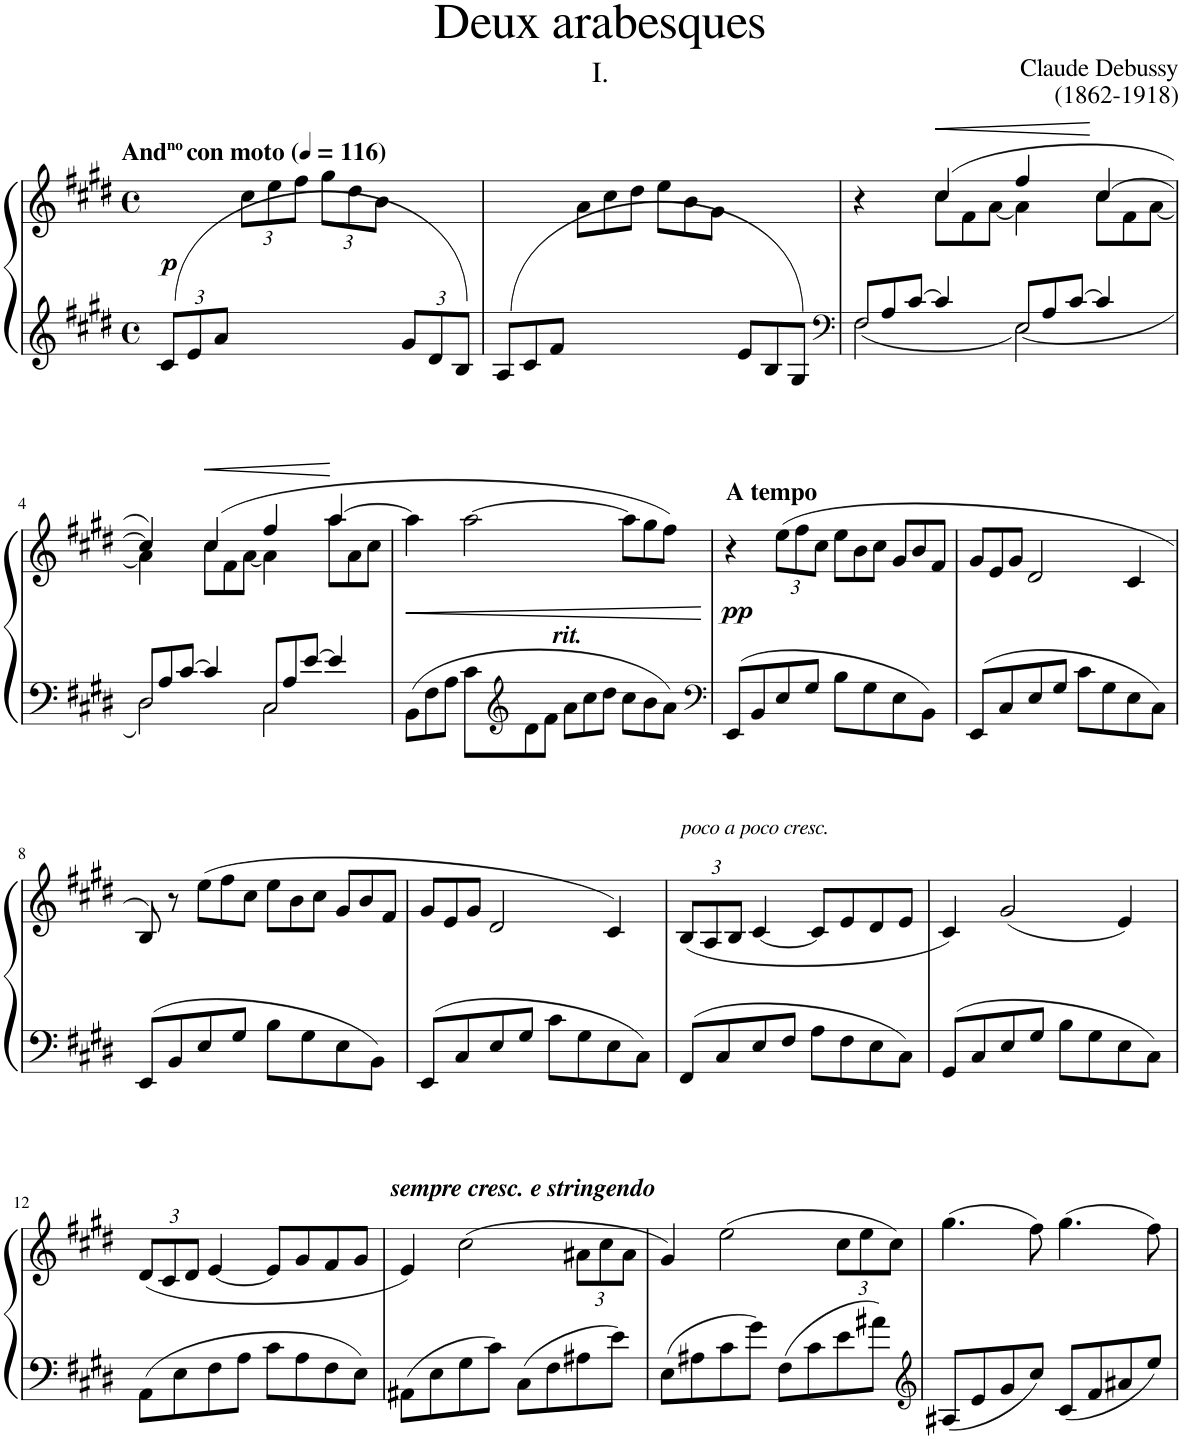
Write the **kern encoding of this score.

**kern	**kern	**dynam
*part1	*part1	*part1
*staff2	*staff1	*staff1/2
*I"Piano	*	*
*I'Pno.	*	*
*clefG2	*clefG2	*
*k[f#c#g#d#]	*k[f#c#g#d#]	*
*M4/4	*M4/4	*
*met(c)	*met(c)	*
*MM116	*MM116	*
*Xbrackettup	*	*
=1	=1	=1
*^	*	*
!	!	!LO:TX:a:B:t=And	!
!	!	!LO:TX:a:t=no	!
!	!	!LO:TX:a:t=con moto	!
!	!	!	!LO:DY:b
12c#/L	1ryy	4ryy	p
12e/	.	.	.
12a/J	.	.	.
*	*	*Xbrackettup	*
2ryy	.	12cc#\L	.
.	.	12ee\	.
.	.	12ff#\J	.
.	.	12gg#\L	.
.	.	12dd#\	.
.	.	12b\J	.
12g#/L	.	4ryy	.
12d#/	.	.	.
12B/J	.	.	.
=2	=2	=2	=2
12A/L	1ryy	4ryy	.
12c#/	.	.	.
12f#/J	.	.	.
2ryy	.	12a\L	.
.	.	12cc#\	.
.	.	12dd#\J	.
.	.	12ee\L	.
.	.	12b\	.
.	.	12g#\J	.
12e/L	.	4ryy	.
12B/	.	.	.
12G#/J	.	.	.
=3	=3	=3	=3
*clefF4	*	*	*
*	*	*^	*
2F#\	12F#/L	4r	4ryy	.
.	12A/	.	.	.
.	[12c#/J	.	.	.
!	!	!	!	!LO:HP:b
.	4c#/]	(4cc#/	12cc#\L	<
.	.	.	12f#\	.
.	.	.	[12a\J	.
2E\	12E/L	4ff#/	4a\]	.
.	12A/	.	.	.
.	[12c#/J	.	.	.
.	4c#/]	[4cc#/	12cc#\L	.
.	.	.	12f#\	.
.	.	.	[12a\J	.
*v	*v	*	*	*
*	*v	*v	*
.	.	[
!!LO:LB:g=z
=4	=4	=4
*^	*^	*
2D#\	12D#/L	4cc#/])	4a\]	.
.	12A/	.	.	.
.	[12c#/J	.	.	.
!	!	!	!	!LO:HP:b
.	4c#/]	(4cc#/	12cc#\L	<
.	.	.	12f#\	.
.	.	.	[12a\J	.
2C#\	12C#/L	4ff#/	4a\]	.
.	12A/	.	.	.
.	[12e/J	.	.	.
.	4e/]	[4aa/	12aa\L	.
.	.	.	12a\	.
.	.	.	12cc#\J	.
*v	*v	*	*	*
*	*v	*v	*
.	.	[
=5	=5	=5
!	!	!LO:HP:b
*	*^	*
12BB\L	4aa\]	2ryy	<
12F#\	.	.	.
12A\J	.	.	.
12c#\L	[2aa\	.	.
*clefG2	*	*	*
12d#\	.	.	.
12f#\J	.	.	.
!	!	!LO:TX:b:Bi:t=rit.	!
12a\L	.	2ryy	.
12cc#\	.	.	.
12dd#\J	.	.	.
12cc#\L	12aa\L]	.	.
12b\	12gg#\	.	.
12a\J	12ff#\J)	.	.
.	.	.	[
*	*v	*v	*
=6	=6	=6
*clefF4	*	*
*	*^	*
!	!LO:TX:a:B:t=A tempo	!	!
!	!	!	!LO:DY:b
*	*v	*v	*
8EE/L	4r	pp
8BB/	.	.
8E/	(12ee\L	.
.	12ff#\	.
8G#/J	.	.
.	12cc#\J	.
8B\L	12ee\L	.
.	12b\	.
8G#\	.	.
.	12cc#\J	.
8E\	12g#/L	.
.	12b/	.
8BB\J	.	.
.	12f#/J	.
=7	=7	=7
8EE/L	12g#/L	.
.	12e/	.
8C#/	.	.
.	12g#/J	.
8E/	2d#/	.
8G#/J	.	.
8c#\L	.	.
8G#\	.	.
8E\	4c#/	.
8C#\J	.	.
!!LO:LB:g=z
=8	=8	=8
8EE/L	8B/)	.
8BB/	8r	.
8E/	(12ee\L	.
.	12ff#\	.
8G#/J	.	.
.	12cc#\J	.
8B\L	12ee\L	.
.	12b\	.
8G#\	.	.
.	12cc#\J	.
8E\	12g#/L	.
.	12b/	.
8BB\J	.	.
.	12f#/J	.
=9	=9	=9
8EE/L	12g#/L	.
.	12e/	.
8C#/	.	.
.	12g#/J	.
8E/	2d#/	.
8G#/J	.	.
8c#\L	.	.
8G#\	.	.
8E\	4c#/)	.
8C#\J	.	.
=10	=10	=10
!	!LO:TX:a:i:t=poco a poco cresc.	!
8FF#/L	(12B/L	.
.	12A/	.
8C#/	.	.
.	12B/J	.
8E/	[4c#/	.
8F#/J	.	.
8A\L	8c#/L]	.
8F#\	8e/	.
8E\	8d#/	.
8C#\J	8e/J	.
=11	=11	=11
8GG#/L	4c#/)	.
8C#/	.	.
8E/	(2g#/	.
8G#/J	.	.
8B\L	.	.
8G#\	.	.
8E\	4e/)	.
8C#\J	.	.
!!LO:LB:g=z
=12	=12	=12
8AA\L	(12d#/L	.
.	12c#/	.
8E\	.	.
.	12d#/J	.
8F#\	[4e/	.
8A\J	.	.
8c#\L	8e/L]	.
8A\	8g#/	.
8F#\	8f#/	.
8E\J	8g#/J	.
=13	=13	=13
!	!LO:TX:a:Bi:t=sempre cresc. e stringendo	!
8AA#X\L	4e/)	.
8E\	.	.
8G#\	(2cc#\	.
8c#\J	.	.
8C#\L	.	.
8F#\	.	.
8A#X\	12a#X\L	.
.	12cc#\	.
8e\J	.	.
.	12a#\J	.
=14	=14	=14
8E\L	4g#/)	.
8A#X\	.	.
8c#\	(2ee\	.
8g#\J	.	.
8F#\L	.	.
8c#\	.	.
8e\	12cc#\L	.
.	12ee\	.
8a#X\J	.	.
.	12cc#\J)	.
=15	=15	=15
*clefG2	*	*
8A#X/L	(4.gg#\	.
8e/	.	.
8g#/	.	.
8cc#/J	8ff#\)	.
8c#/L	(4.gg#\	.
8f#/	.	.
8a#X/	.	.
8ee/J	8ff#\)	.
=	=	=
*-	*-	*-
